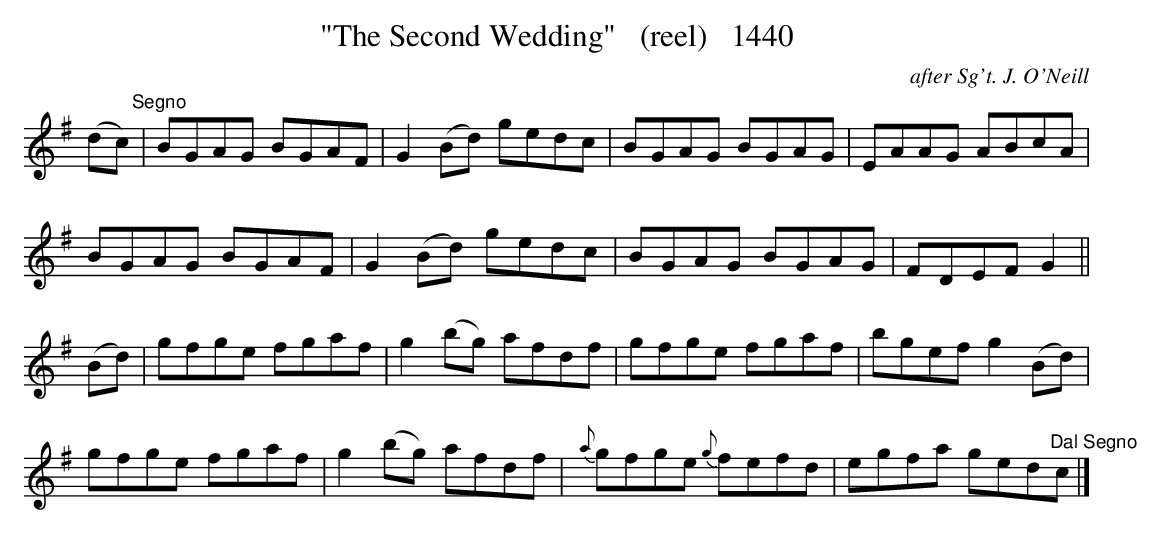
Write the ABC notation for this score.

X:1
T:"The Second Wedding"   (reel)   1440
C:after Sg't. J. O'Neill
BRENNAN July 2003 (HTTP://WWW.SOSYOURMOM.COM)
L:1/8
K:G
(dc)"^Segno"|BGAG BGAF|G2(Bd) gedc|BGAG BGAG|EAAG ABcA|
BGAG BGAF|G2(Bd) gedc|BGAG BGAG|FDEF G2||
(Bd)|gfge fgaf|g2(bg) afdf|gfge fgaf|bgef g2(Bd)|
gfge fgaf|g2(bg) afdf|{a}gfge {g}fefd|egfa ged"^Dal Segno"c|]
